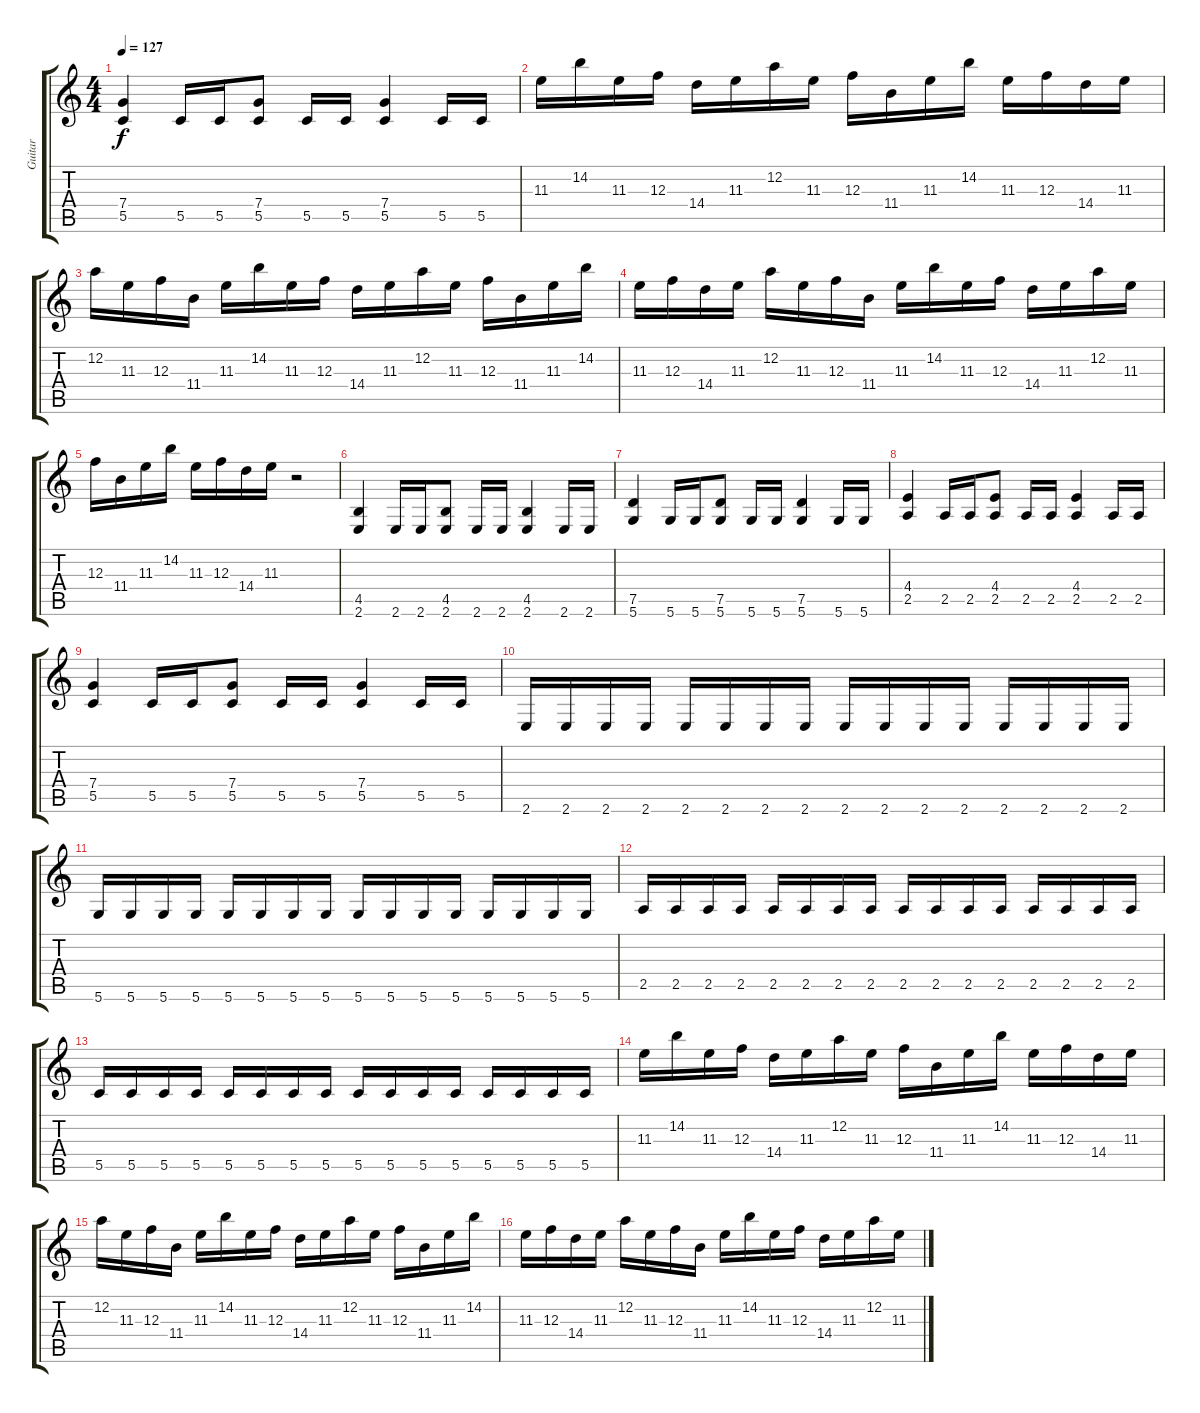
\track ("Guitar" "Guitar") {instrument distortionguitar}
\staff {score tabs}
\tuning (D4 A3 F3 C3 G2 D2) {hide}
\ts (4 4)
\tempo 127
\clef g2
\ks c
(7.4 5.5).4{dy f} 5.5.16 5.5.16 (7.4 5.5).8 5.5.16 5.5.16 (7.4 5.5).4 5.5.16 5.5.16 |
11.3.16{balance 0} 14.2.16 11.3.16 12.3.16 14.4.16 11.3.16 12.2.16 11.3.16 12.3.16 11.4.16 11.3.16 14.2.16 11.3.16 12.3.16 14.4.16 11.3.16 |
12.2.16 11.3.16 12.3.16 11.4.16 11.3.16 14.2.16 11.3.16 12.3.16 14.4.16 11.3.16 12.2.16 11.3.16 12.3.16 11.4.16 11.3.16 14.2.16 |
11.3.16 12.3.16 14.4.16 11.3.16 12.2.16 11.3.16 12.3.16 11.4.16 11.3.16 14.2.16 11.3.16 12.3.16 14.4.16 11.3.16 12.2.16 11.3.16 |
12.3.16 11.4.16 11.3.16 14.2.16 11.3.16 12.3.16 14.4.16 11.3.16 r.2 |
(4.5 2.6).4{balance 8} 2.6.16 2.6.16 (4.5 2.6).8 2.6.16 2.6.16 (4.5 2.6).4 2.6.16 2.6.16 |
(7.5 5.6).4 5.6.16 5.6.16 (7.5 5.6).8 5.6.16 5.6.16 (7.5 5.6).4 5.6.16 5.6.16 |
(4.4 2.5).4 2.5.16 2.5.16 (4.4 2.5).8 2.5.16 2.5.16 (4.4 2.5).4 2.5.16 2.5.16 |
(7.4 5.5).4 5.5.16 5.5.16 (7.4 5.5).8 5.5.16 5.5.16 (7.4 5.5).4 5.5.16 5.5.16 |
2.6.16 2.6.16 2.6.16 2.6.16 2.6.16 2.6.16 2.6.16 2.6.16 2.6.16 2.6.16 2.6.16 2.6.16 2.6.16 2.6.16 2.6.16 2.6.16 |
5.6.16 5.6.16 5.6.16 5.6.16 5.6.16 5.6.16 5.6.16 5.6.16 5.6.16 5.6.16 5.6.16 5.6.16 5.6.16 5.6.16 5.6.16 5.6.16 |
2.5.16 2.5.16 2.5.16 2.5.16 2.5.16 2.5.16 2.5.16 2.5.16 2.5.16 2.5.16 2.5.16 2.5.16 2.5.16 2.5.16 2.5.16 2.5.16 |
5.5.16 5.5.16 5.5.16 5.5.16 5.5.16 5.5.16 5.5.16 5.5.16 5.5.16 5.5.16 5.5.16 5.5.16 5.5.16 5.5.16 5.5.16 5.5.16 |
11.3.16{balance 0} 14.2.16 11.3.16 12.3.16 14.4.16 11.3.16 12.2.16 11.3.16 12.3.16 11.4.16 11.3.16 14.2.16 11.3.16 12.3.16 14.4.16 11.3.16 |
12.2.16 11.3.16 12.3.16 11.4.16 11.3.16 14.2.16 11.3.16 12.3.16 14.4.16 11.3.16 12.2.16 11.3.16 12.3.16 11.4.16 11.3.16 14.2.16 |
11.3.16 12.3.16 14.4.16 11.3.16 12.2.16 11.3.16 12.3.16 11.4.16 11.3.16 14.2.16 11.3.16 12.3.16 14.4.16 11.3.16 12.2.16 11.3.16
